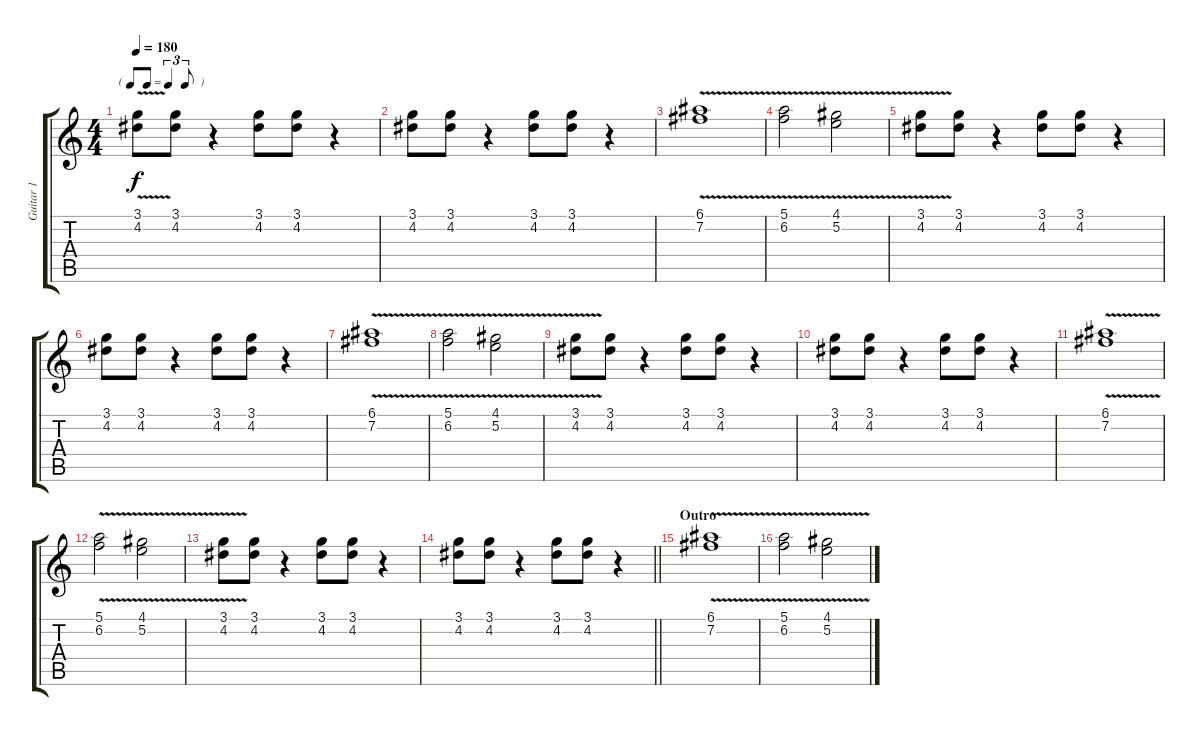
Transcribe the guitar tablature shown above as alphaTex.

\track ("Guitar 1" "Guitar 1") {instrument overdrivenguitar}
\staff {score tabs}
\tuning (E4 B3 G3 D3 A2 E2) {hide}
\ts (4 4)
\tf triplet8th
\tempo 180
\clef g2
\ks c
(3.1{v} 4.2{v}).8{dy f} (3.1 4.2).8 r.4 (3.1 4.2).8 (3.1 4.2).8 r.4 |
(3.1 4.2).8 (3.1 4.2).8 r.4 (3.1 4.2).8 (3.1 4.2).8 r.4 |
(6.1{v} 7.2{v}).1 |
(5.1{v} 6.2{v}).2 (4.1{v} 5.2{v}).2 |
(3.1{v} 4.2{v}).8 (3.1 4.2).8 r.4 (3.1 4.2).8 (3.1 4.2).8 r.4 |
(3.1 4.2).8 (3.1 4.2).8 r.4 (3.1 4.2).8 (3.1 4.2).8 r.4 |
(6.1{v} 7.2{v}).1 |
(5.1{v} 6.2{v}).2 (4.1{v} 5.2{v}).2 |
(3.1{v} 4.2{v}).8 (3.1 4.2).8 r.4 (3.1 4.2).8 (3.1 4.2).8 r.4 |
(3.1 4.2).8 (3.1 4.2).8 r.4 (3.1 4.2).8 (3.1 4.2).8 r.4 |
(6.1{v} 7.2{v}).1 |
(5.1{v} 6.2{v}).2 (4.1{v} 5.2{v}).2 |
(3.1{v} 4.2{v}).8 (3.1 4.2).8 r.4 (3.1 4.2).8 (3.1 4.2).8 r.4 |
\barLineRight lightlight
(3.1 4.2).8 (3.1 4.2).8 r.4 (3.1 4.2).8 (3.1 4.2).8 r.4 |
\section ("" "Outro")
(6.1{v} 7.2{v}).1 |
(5.1{v} 6.2{v}).2 (4.1{v} 5.2{v}).2
